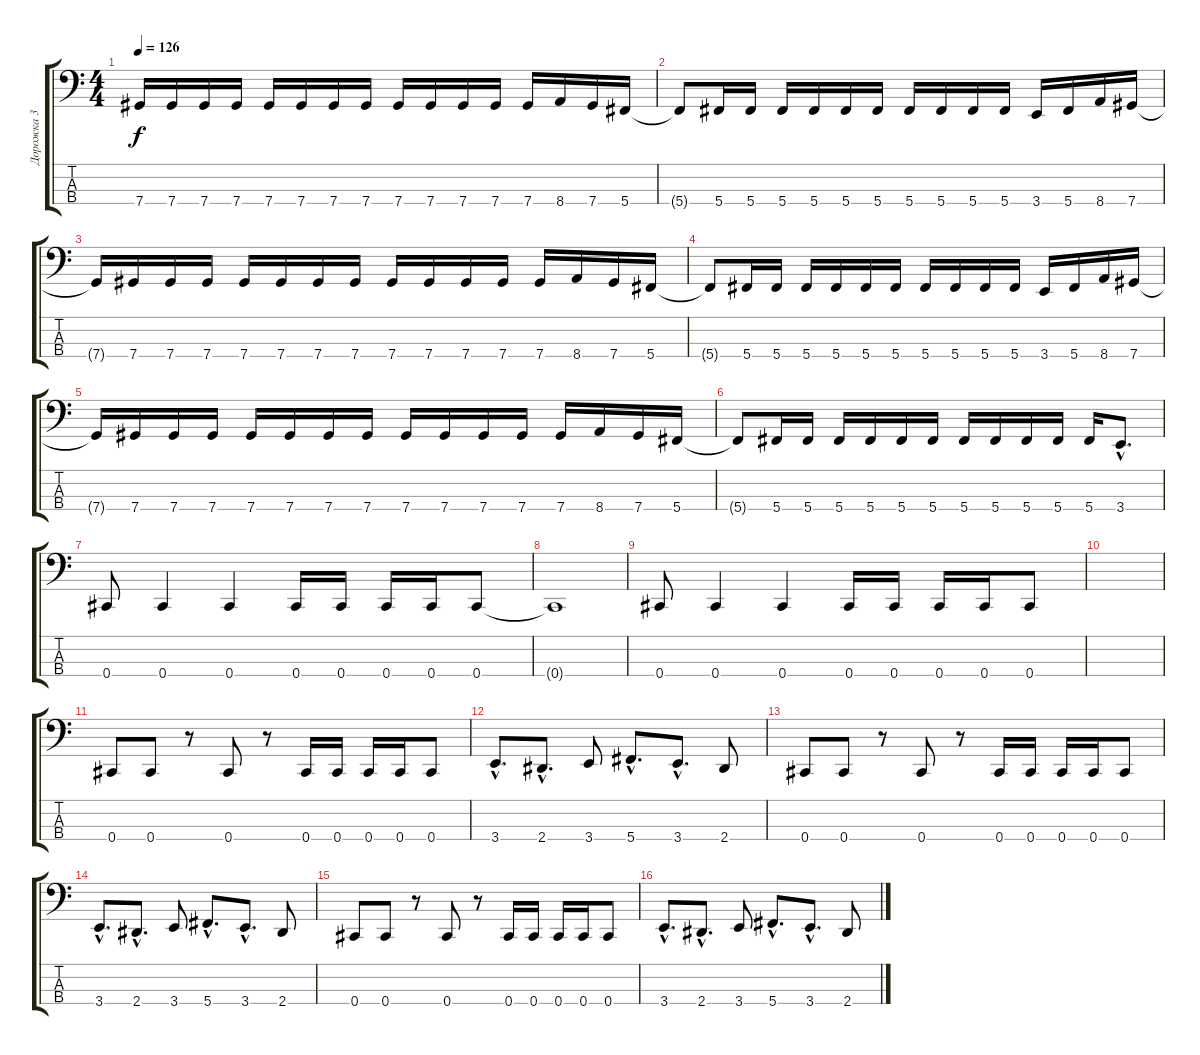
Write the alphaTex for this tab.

\track ("Дорожка 3" "Дорожка 3") {instrument electricbasspick}
\staff {score tabs}
\tuning (Gb2 Db2 Ab1 Db1) {hide}
\ts (4 4)
\tempo 126
\clef f4
\ks c
7.4{t}.16{dy f} 7.4.16 7.4.16 7.4.16 7.4.16 7.4.16 7.4.16 7.4.16 7.4.16 7.4.16 7.4.16 7.4.16 7.4.16 8.4.16 7.4.16 5.4.16 |
5.4{t}.8 5.4.16 5.4.16 5.4.16 5.4.16 5.4.16 5.4.16 5.4.16 5.4.16 5.4.16 5.4.16 3.4.16 5.4.16 8.4.16 7.4.16 |
7.4{t}.16 7.4.16 7.4.16 7.4.16 7.4.16 7.4.16 7.4.16 7.4.16 7.4.16 7.4.16 7.4.16 7.4.16 7.4.16 8.4.16 7.4.16 5.4.16 |
5.4{t}.8 5.4.16 5.4.16 5.4.16 5.4.16 5.4.16 5.4.16 5.4.16 5.4.16 5.4.16 5.4.16 3.4.16 5.4.16 8.4.16 7.4.16 |
7.4{t}.16 7.4.16 7.4.16 7.4.16 7.4.16 7.4.16 7.4.16 7.4.16 7.4.16 7.4.16 7.4.16 7.4.16 7.4.16 8.4.16 7.4.16 5.4.16 |
5.4{t}.8 5.4.16 5.4.16 5.4.16 5.4.16 5.4.16 5.4.16 5.4.16 5.4.16 5.4.16 5.4.16 5.4.16 3.4{hac}.8{d} |
0.4.8 0.4.4 0.4.4 0.4.16 0.4.16 0.4.16 0.4.16 0.4.8 |
0.4{t}.1 |
0.4.8 0.4.4 0.4.4 0.4.16 0.4.16 0.4.16 0.4.16 0.4.8 |
|
0.4.8 0.4.8 r.8 0.4.8 r.8 0.4.16 0.4.16 0.4.16 0.4.16 0.4.8 |
3.4{hac}.8{d} 2.4{hac}.8{d} 3.4.8 5.4{hac}.8{d} 3.4{hac}.8{d} 2.4.8 |
0.4.8 0.4.8 r.8 0.4.8 r.8 0.4.16 0.4.16 0.4.16 0.4.16 0.4.8 |
3.4{hac}.8{d} 2.4{hac}.8{d} 3.4.8 5.4{hac}.8{d} 3.4{hac}.8{d} 2.4.8 |
0.4.8 0.4.8 r.8 0.4.8 r.8 0.4.16 0.4.16 0.4.16 0.4.16 0.4.8 |
3.4{hac}.8{d} 2.4{hac}.8{d} 3.4.8 5.4{hac}.8{d} 3.4{hac}.8{d} 2.4.8
